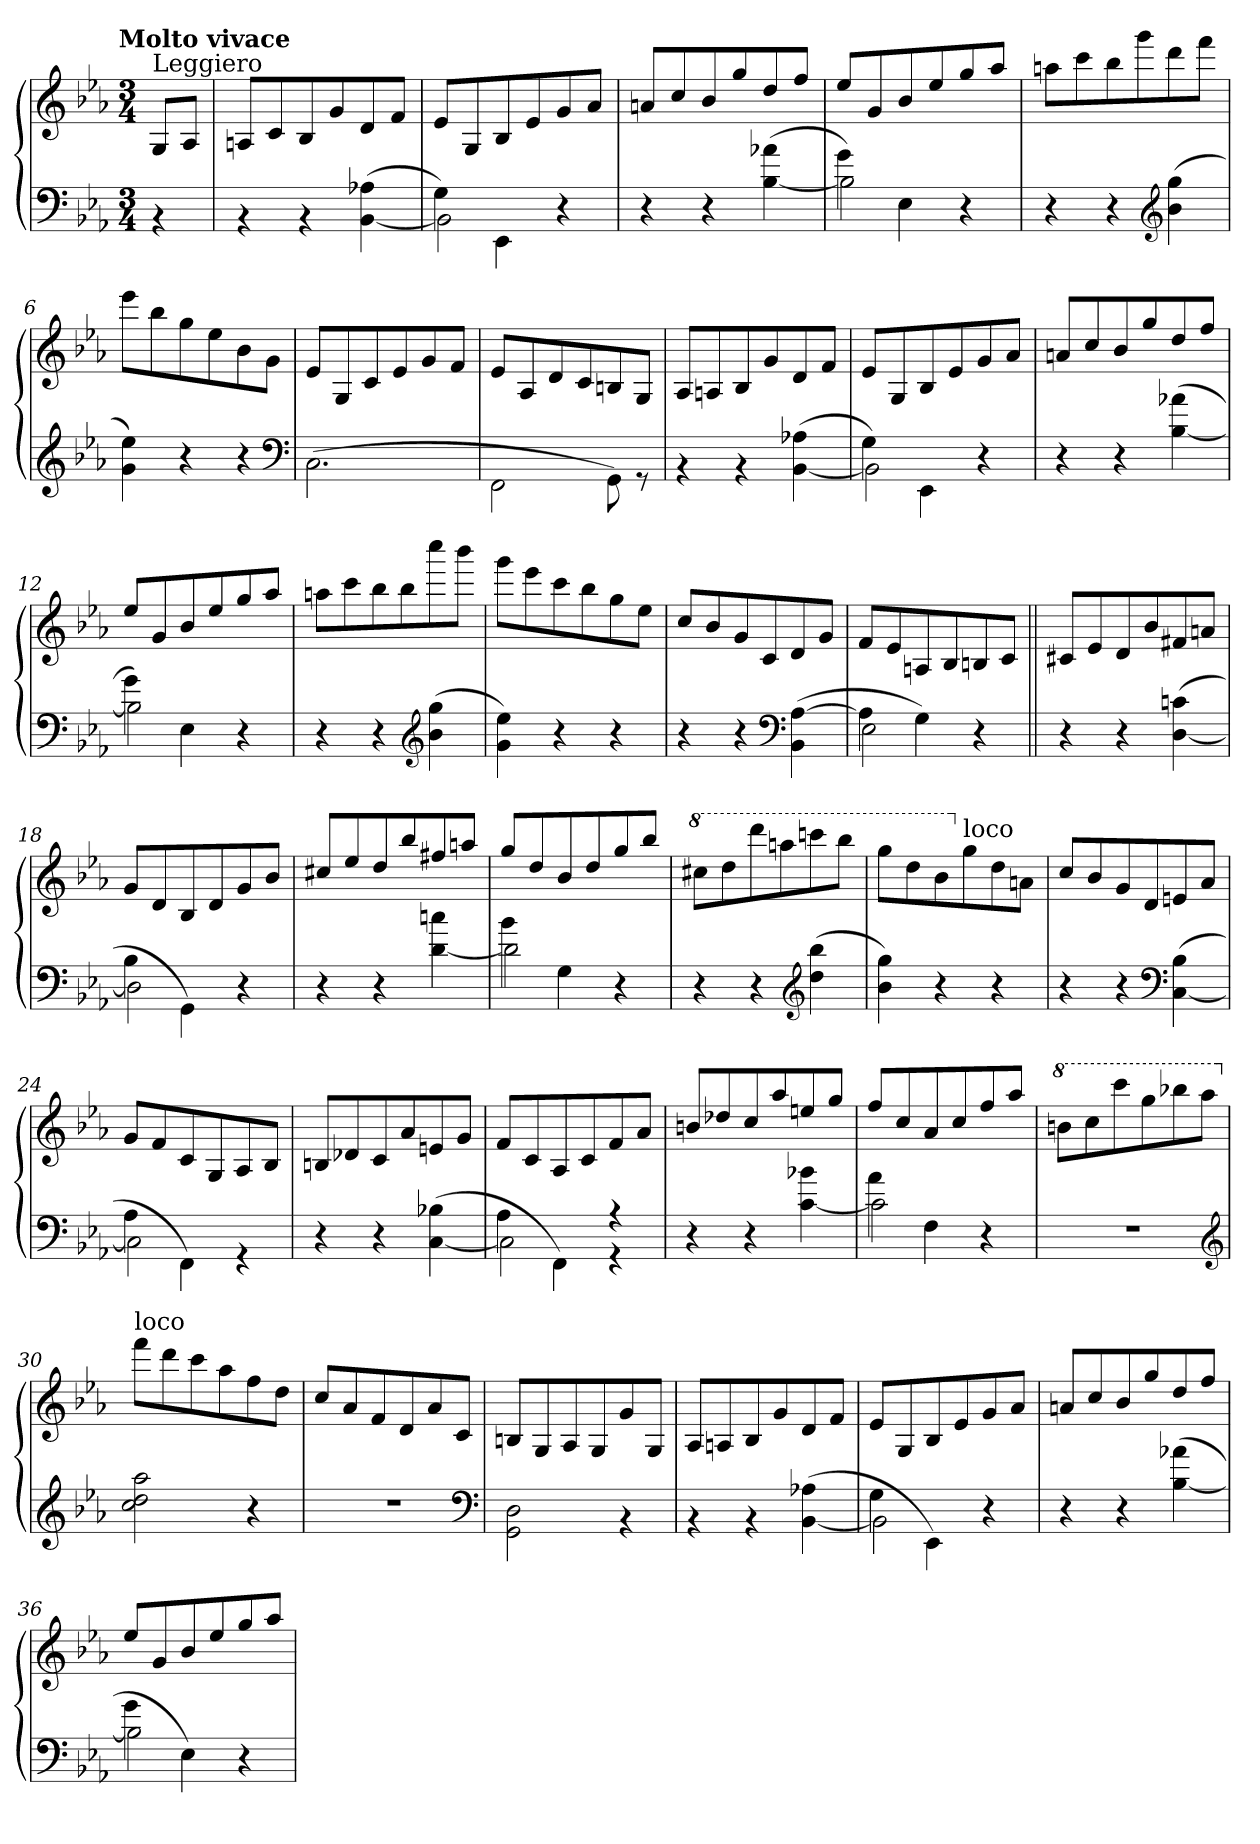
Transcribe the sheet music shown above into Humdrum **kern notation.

**kern	**kern
*part1	*part1
*staff2	*staff1
*clefF4	*clefG2
*k[b-e-a-]	*k[b-e-a-]
*E-:	*E-:
!!LO:TX:omd:t=Molto vivace
*M3/4	*M3/4
*MM164	*MM164
=	=
!	!LO:TX:a:t=Leggiero
4rBB	8G/L
.	8A-/J
=1	=1
4rBB	8An/L
.	8c/
4rBB	8B-/
.	8g
(>4A-X [4BB-	8d
.	8fJ
=2	=2
*^	*
4G\)	2BB-\]	8e-L
.	.	8G/
4EE-\	.	8B-/
.	.	8e-
4r	4ryy	8g
.	.	8a-J
*v	*v	*
=3	=3
4r	8an/L
.	8cc/
4r	8b-/
.	8gg/
(>4a-X [4B-	8dd/
.	8ff/J
=4	=4
*^	*
4g\	2B-])	8ee-/L
.	.	8g/
4E-\	.	8b-/
.	.	8ee-/
4r	4ryy	8gg/
.	.	8aa-/J
*v	*v	*
=5	=5
4r	8aanL
.	8ccc
4r	8bb-
.	8ggg
*clefG2	*
(4gg 4b-	8ddd
.	8fffJ
=6	=6
4ee- 4g)	8eee-L
.	8bb-
4r	8gg
.	8ee-
4r	8b-
.	8gJ
*clefF4	*
=7	=7
(2.C\	8e-L
.	8G/
.	8c
.	8e-
.	8g
.	8fJ
=8	=8
2FF\	8e-L
.	8A-/
.	8d
.	8c
8GG\)	8Bn
8rGG	8G/J
=9	=9
4rBB	8A-/L
.	8An/
4rBB	8B-/
.	8g
(>4A-X [4BB-	8d
.	8fJ
=10	=10
*^	*
4G\	2BB-])	8e-L
.	.	8G/
4EE-\	.	8B-/
.	.	8e-
4r	4ryy	8g
.	.	8a-J
*v	*v	*
=11	=11
4r	8an/L
.	8cc/
4r	8b-/
.	8gg/
(>4a-X [4B-	8dd/
.	8ff/J
=12	=12
*^	*
4g\	2B-])	8ee-/L
.	.	8g/
4E-\	.	8b-/
.	.	8ee-/
4r	4ryy	8gg/
.	.	8aa-/J
*v	*v	*
=13	=13
4r	8aanL
.	8ccc
4r	8bb-
.	8bb-
*clefG2	*
(4gg 4b-	8cccc
.	8bbb-J
=14	=14
4ee- 4g)	8gggL
.	8eee-
4r	8ccc
.	8bb-
4r	8gg
.	8ee-J
=15	=15
4r	8ccL
.	8b-
4r	8g
.	8c
*clefF4	*
([4A- 4BB-	8d
.	8gJ
=16	=16
*^	*
4A-\]	2E-	8fL
.	.	8e-
4G\)	.	8An/
.	.	8B-/
4r	4ryy	8Bn/
.	.	8c/J
*v	*v	*
=17||	=17||
4r	8c#XL
.	8e-
4r	8d
.	8b-
(>4cn [4D	8f#X
.	8anJ
=18	=18
*^	*
4B-\	2D]	8gL
.	.	8d
4GG\)	.	8B-
.	.	8d
4r	4ryy	8g
.	.	8b-J
*v	*v	*
=19	=19
4r	8cc#X/L
.	8ee-/
4r	8dd/
.	8bb-/
4ccn\ [4d\	8ff#X/
.	8aan/J
=20	=20
*^	*
4b-\	2d\]	8gg/L
.	.	8dd/
4G\	.	8b-/
.	.	8dd/
4r	4ryy	8gg/
.	.	8bb-/J
*v	*v	*
=21	=21
*	*8va
4r	8ccc#XL
.	8ddd
4r	8dddd
.	8aaan
*clefG2	*
(4bb- 4dd	8ccccn
.	8bbb-J
=22	=22
4gg 4b-)	8gggL
.	8ddd
4r	8bb-
*	*X8va
!	!LO:TX:a:t=loco
.	8gg
4r	8dd
.	8anJ
=23	=23
4r	8ccL
.	8b-
4r	8g
.	8d
*clefF4	*
(4B- [4C	8en
.	8a-J
=24	=24
*^	*
4A-\	2C]	8gL
.	.	8f
4FF\)	.	8c
.	.	8G/
4rGG	4ryy	8A-/
.	.	8B-/J
*v	*v	*
=25	=25
4r	8BnL
.	8d-X
4r	8c
.	8a-
(4B-X [4C	8en
.	8gJ
=26	=26
*^	*
4A-\	2C]	8fL
.	.	8c
4FF\)	.	8A-/
.	.	8c
4r	4r	8f
.	.	8a-J
*v	*v	*
=27	=27
4r	8bn/L
.	8dd-X/
4r	8cc/
.	8aa-/
4b-X\ [4c\	8een/
.	8gg/J
=28	=28
*^	*
4a-\	2c\]	8ff/L
.	.	8cc/
4F\	.	8a-/
.	.	8cc/
4r	4ryy	8ff/
.	.	8aa-/J
*v	*v	*
=29	=29
*	*8va
2.rF	8bbnL
.	8ccc
.	8cccc
.	8ggg
.	8bbb-X
.	8aaa-J
*clefG2	*
=30	=30
*	*X8va
!	!LO:TX:a:t=loco
2aa- 2dd 2cc	8fffL
.	8ddd
.	8ccc
.	8aa-
4r	8ff
.	8ddJ
=31	=31
2.rdd	8ccL
.	8a-
.	8f
.	8d
.	8a-
.	8cJ
*clefF4	*
=32	=32
2D\ 2GG\	8BnL
.	8G/
.	8A-/
.	8G/
4rBB	8g
.	8G/J
=33	=33
4rBB	8A-/L
.	8An/
4rBB	8B-/
.	8g
(4A-X [4BB-	8d
.	8fJ
=34	=34
*^	*
4G\	2BB-]	8e-L
.	.	8G/
4EE-\)	.	8B-/
.	.	8e-
4r	4ryy	8g
.	.	8a-J
*v	*v	*
=35	=35
4r	8an/L
.	8cc/
4r	8b-/
.	8gg/
(4a-X\ [4B-\	8dd/
.	8ff/J
=36	=36
*^	*
4g\	2B-\]	8ee-/L
.	.	8g/
4E-\)	.	8b-/
.	.	8ee-/
4r	4ryy	8gg/
.	.	8aa-/J
*v	*v	*
=	=
*-	*-
